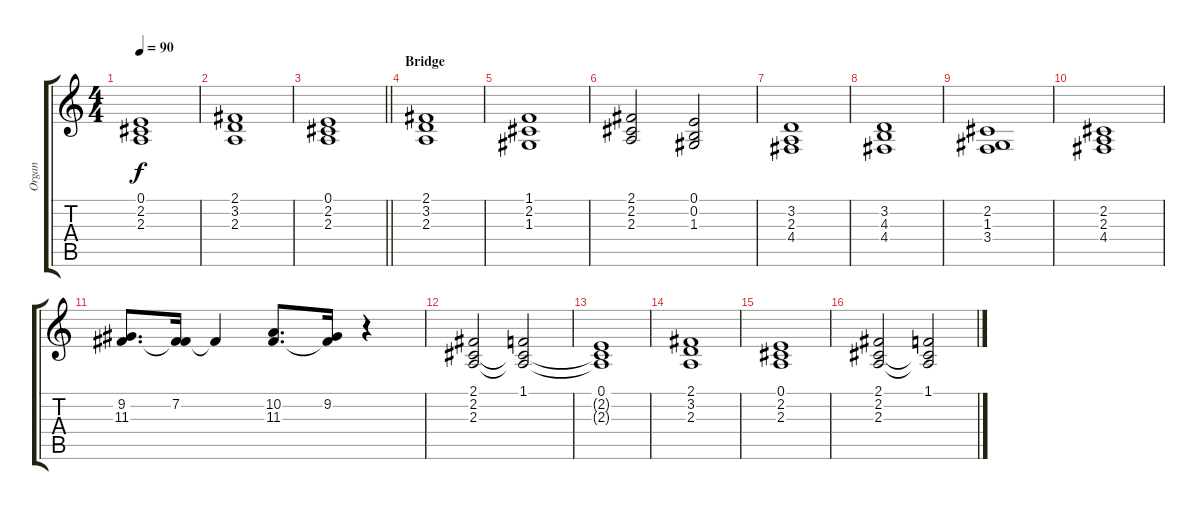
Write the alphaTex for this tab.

\track ("Organ" "Organ") {instrument drawbarorgan}
\staff {score tabs}
\tuning (E4 B3 G3 D3 A2 E2) {hide}
\ts (4 4)
\tempo 90
\clef g2
\ks c
(0.1 2.2{t} 2.3{t}).1{dy f} |
(2.1 3.2 2.3).1 |
\barLineRight lightlight
(0.1 2.2 2.3).1 |
\section ("" "Bridge")
(2.1 3.2 2.3).1 |
(1.1 2.2 1.3).1 |
(2.1 2.2 2.3).2 (0.1 0.2 1.3).2 |
(3.2 2.3 4.4).1 |
(3.2 4.3 4.4).1 |
(2.2 1.3 3.4).1 |
(2.2 2.3 4.4).1 |
(9.2 11.3).8{d volume 11 instrument lead2sawtooth} (7.2 11.3{t}).16 7.2{t}.4 (10.2 11.3).8{d} (9.2 11.3{t}).16 r.4 |
(2.1 2.2 2.3).2{volume 9 instrument drawbarorgan} (1.1 2.2{t} 2.3{t}).2 |
(0.1 2.2{t} 2.3{t}).1 |
(2.1 3.2 2.3).1 |
(0.1 2.2 2.3).1 |
(2.1 2.2 2.3).2 (1.1 2.2{t} 2.3{t}).2
